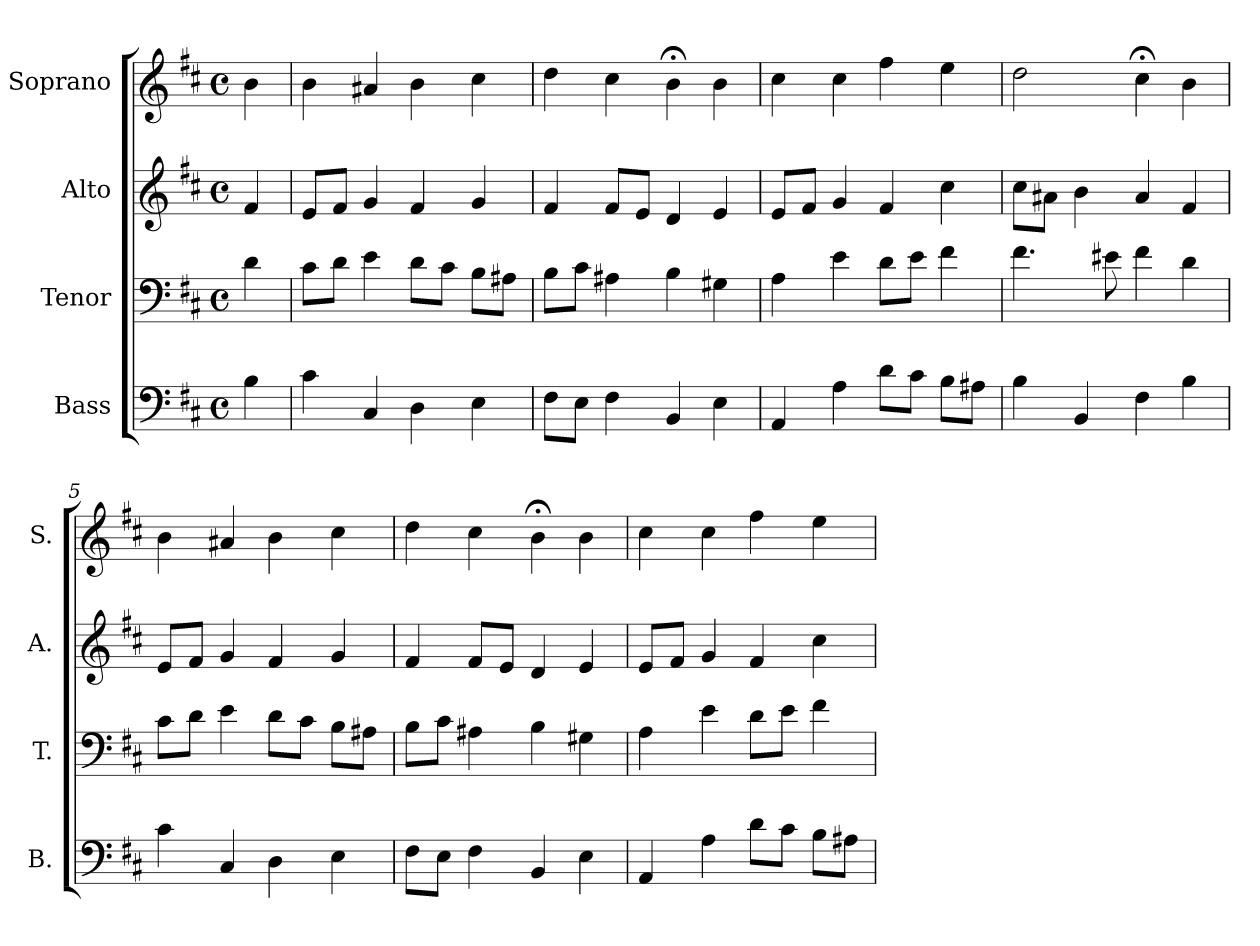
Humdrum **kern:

**kern	**kern	**kern	**kern
*part4	*part3	*part2	*part1
*staff4	*staff3	*staff2	*staff1
*I"Bass	*I"Tenor	*I"Alto	*I"Soprano
*I'B.	*I'T.	*I'A.	*I'S.
*clefF4	*clefF4	*clefG2	*clefG2
*k[f#c#]	*k[f#c#]	*k[f#c#]	*k[f#c#]
*b:	*b:	*b:	*b:
*M4/4	*M4/4	*M4/4	*M4/4
*met(c)	*met(c)	*met(c)	*met(c)
=	=	=	=
4B\	4d\	4f#/	4b\
=1	=1	=1	=1
4c#\	8c#\L	8e/L	4b\
.	8d\J	8f#/J	.
4C#/	4e\	4g/	4a#X/
4D\	8d\L	4f#/	4b\
.	8c#\J	.	.
4E\	8B\L	4g/	4cc#\
.	8A#X\J	.	.
=2	=2	=2	=2
8F#\L	8B\L	4f#/	4dd\
8E\J	8c#\J	.	.
4F#\	4A#X\	8f#/L	4cc#\
.	.	8e/J	.
4BB/	4B\	4d/	4b;<\
4E\	4G#X\	4e/	4b\
=3	=3	=3	=3
4AA/	4A\	8e/L	4cc#\
.	.	8f#/J	.
4A\	4e\	4g/	4cc#\
8d\L	8d\L	4f#/	4ff#\
8c#\J	8e\J	.	.
8B\L	4f#\	4cc#\	4ee\
8A#X\J	.	.	.
!!LO:LB:g=z
=4	=4	=4	=4
4B\	4.f#\	8cc#\L	2dd\
.	.	8a#X\J	.
4BB/	.	4b\	.
.	8e#X\	.	.
4F#\	4f#\	4a#/	4cc#;<\
4B\	4d\	4f#/	4b\
=5	=5	=5	=5
4c#\	8c#\L	8e/L	4b\
.	8d\J	8f#/J	.
4C#/	4e\	4g/	4a#X/
4D\	8d\L	4f#/	4b\
.	8c#\J	.	.
4E\	8B\L	4g/	4cc#\
.	8A#X\J	.	.
=6	=6	=6	=6
8F#\L	8B\L	4f#/	4dd\
8E\J	8c#\J	.	.
4F#\	4A#X\	8f#/L	4cc#\
.	.	8e/J	.
4BB/	4B\	4d/	4b;<\
4E\	4G#X\	4e/	4b\
=7	=7	=7	=7
4AA/	4A\	8e/L	4cc#\
.	.	8f#/J	.
4A\	4e\	4g/	4cc#\
8d\L	8d\L	4f#/	4ff#\
8c#\J	8e\J	.	.
8B\L	4f#\	4cc#\	4ee\
8A#X\J	.	.	.
=	=	=	=
*-	*-	*-	*-
